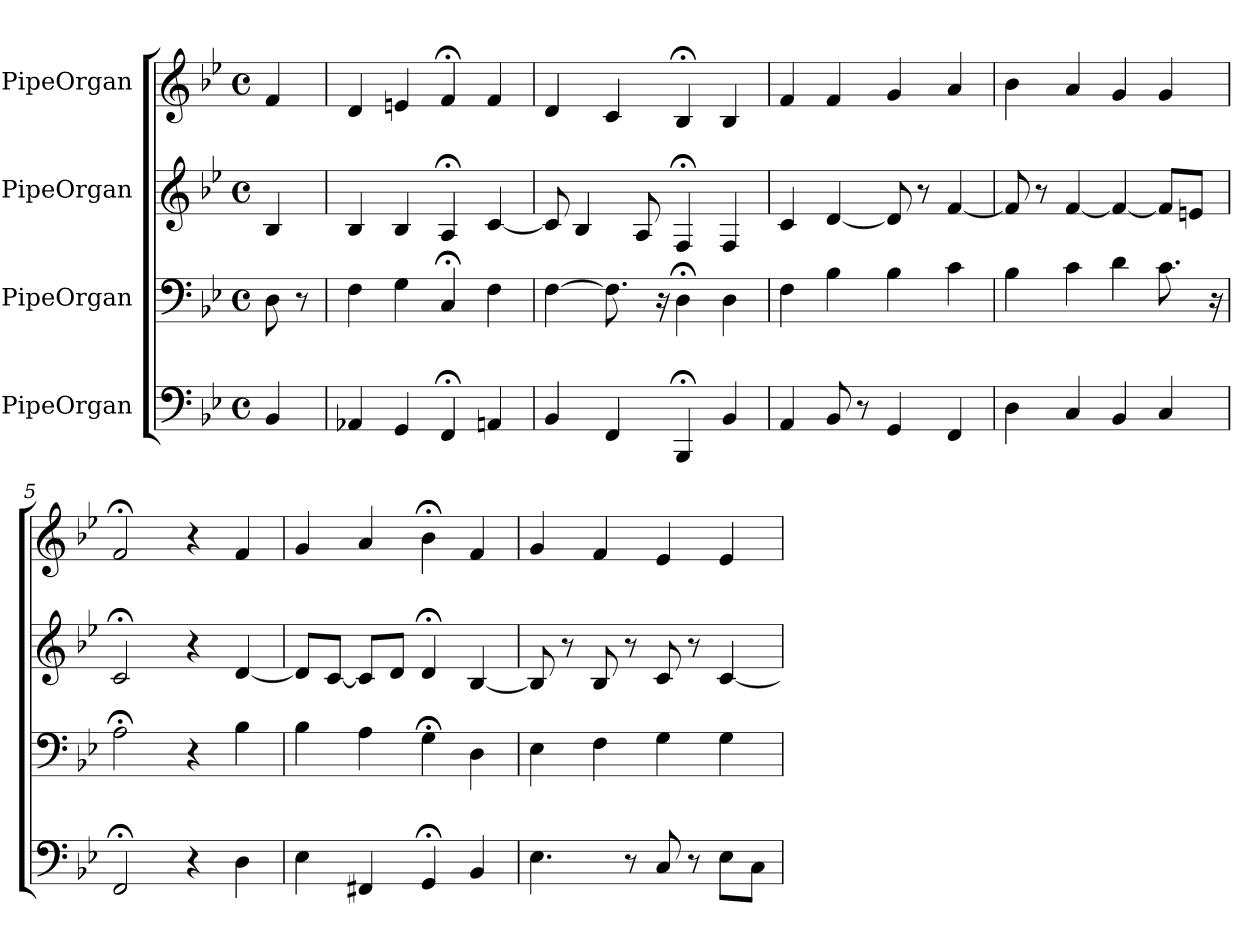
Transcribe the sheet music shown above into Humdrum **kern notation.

**kern	**kern	**kern	**kern
*part4	*part3	*part2	*part1
*staff4	*staff3	*staff2	*staff1
*I"PipeOrgan	*I"PipeOrgan	*I"PipeOrgan	*I"PipeOrgan
*k[b-e-]	*k[b-e-]	*k[b-e-]	*k[b-e-]
*B-:	*B-:	*B-:	*B-:
*M4/4	*M4/4	*M4/4	*M4/4
*met(c)	*met(c)	*met(c)	*met(c)
*MM60	*MM60	*MM60	*MM60
=	=	=	=
4BB-	8D	4B-	4f
.	8r	.	.
=1	=1	=1	=1
4AA-X	4F	4B-	4d
4GG	4G	4B-	4en
4FF;<	4C;<	4A;<	4f;<
4AAn	4F	[4c	4f
=2	=2	=2	=2
4BB-	[4F	8c]	4d
.	.	4B-	.
4FF	8.F]	.	4c
.	.	8A	.
.	16r	.	.
4BBB-;<	4D;<	4F;<	4B-;<
4BB-	4D	4F	4B-
=3	=3	=3	=3
4AA	4F	4c	4f
8BB-	4B-	[4d	4f
8r	.	.	.
4GG	4B-	8d]	4g
.	.	8r	.
4FF	4c	[4f	4a
=4	=4	=4	=4
4D	4B-	8f]	4b-
.	.	8r	.
4C	4c	[4f	4a
4BB-	4d	4f_	4g
4C	8.c	8fL]	4g
.	.	8enJ	.
.	16r	.	.
=5	=5	=5	=5
2FF;<	2A;<	2c;<	2f;<
4r	4r	4r	4r
4D	4B-	[4d	4f
=6	=6	=6	=6
4E-	4B-	8dL]	4g
.	.	[8cJ	.
4FF#X	4A	8cL]	4a
.	.	8dJ	.
4GG;<	4G;<	4d;<	4b-;<
4BB-	4D	[4B-	4f
=7	=7	=7	=7
4.E-	4E-	8B-]	4g
.	.	8r	.
.	4F	8B-	4f
8r	.	8r	.
8C	4G	8c	4e-
8r	.	8r	.
8E-L	4G	[4c	4e-
8CJ	.	.	.
=	=	=	=
*-	*-	*-	*-
